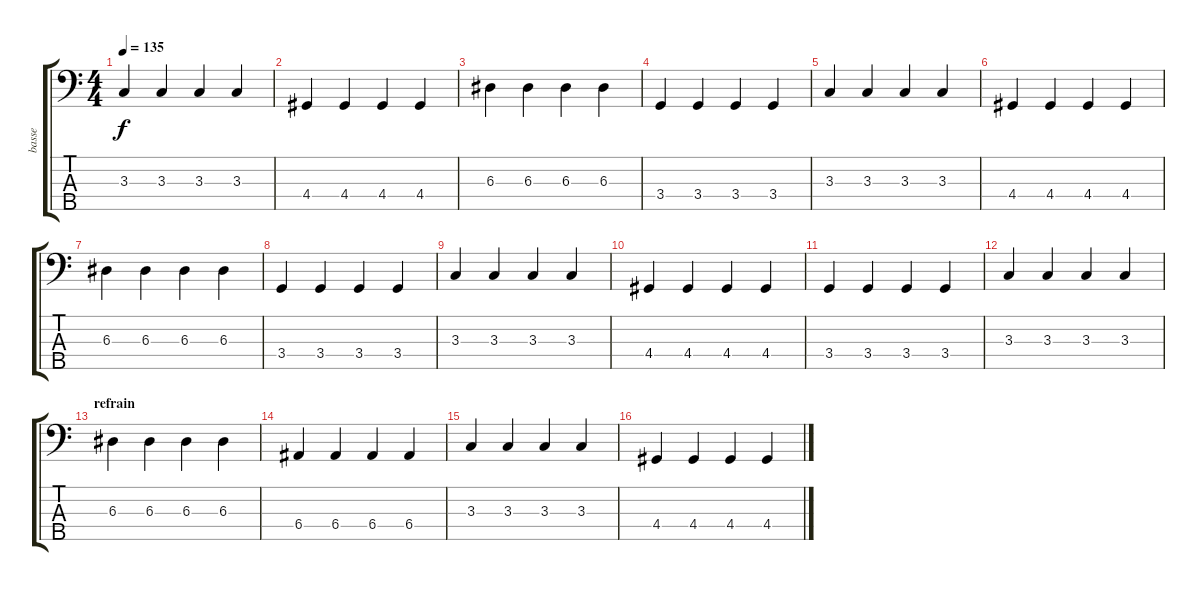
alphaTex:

\track ("basse" "basse") {instrument electricbassfinger}
\staff {score tabs}
\tuning (G2 D2 A1 E1 B0) {hide}
\ts (4 4)
\tempo 135
\clef f4
\ks c
3.3.4{dy f} 3.3.4 3.3.4 3.3.4 |
4.4.4 4.4.4 4.4.4 4.4.4 |
6.3.4 6.3.4 6.3.4 6.3.4 |
3.4.4 3.4.4 3.4.4 3.4.4 |
3.3.4 3.3.4 3.3.4 3.3.4 |
4.4.4 4.4.4 4.4.4 4.4.4 |
6.3.4 6.3.4 6.3.4 6.3.4 |
3.4.4 3.4.4 3.4.4 3.4.4 |
3.3.4 3.3.4 3.3.4 3.3.4 |
4.4.4 4.4.4 4.4.4 4.4.4 |
3.4.4 3.4.4 3.4.4 3.4.4 |
3.3.4 3.3.4 3.3.4 3.3.4 |
\section ("" "refrain")
6.3.4 6.3.4 6.3.4 6.3.4 |
6.4.4 6.4.4 6.4.4 6.4.4 |
3.3.4 3.3.4 3.3.4 3.3.4 |
4.4.4 4.4.4 4.4.4 4.4.4
